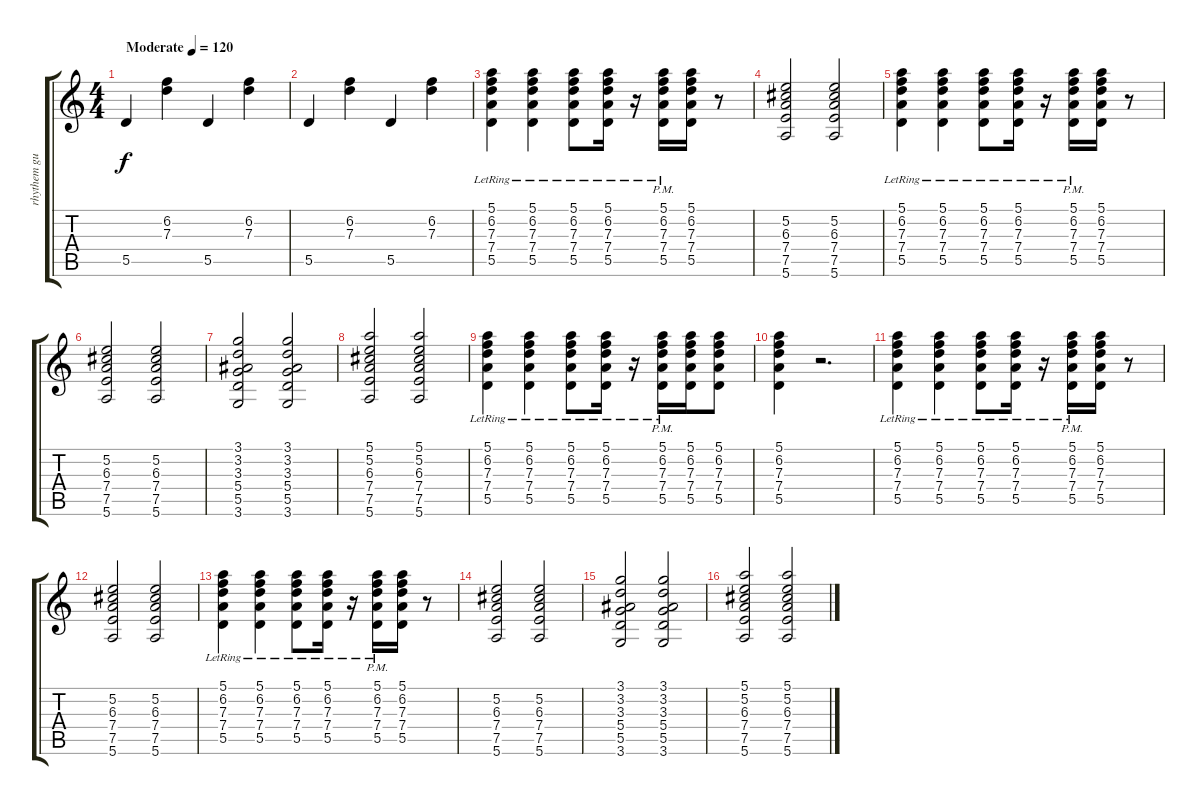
\track ("rhythem guitar" "rhythem gu") {instrument electricguitarclean}
\staff {score tabs}
\tuning (E4 B3 G3 D3 A2 E2) {hide}
\ts (4 4)
\tempo (120 "Moderate")
\clef g2
\ks c
5.5.4{dy f instrument electricguitarclean} (6.2 7.3).4 5.5.4 (6.2 7.3).4 |
5.5.4 (6.2 7.3).4 5.5.4 (6.2 7.3).4 |
(5.1{lr} 6.2{lr} 7.3{lr} 7.4{lr} 5.5{lr}).4 (5.1{lr} 6.2{lr} 7.3{lr} 7.4{lr} 5.5{lr}).4 (5.1{lr} 6.2{lr} 7.3{lr} 7.4{lr} 5.5{lr}).8 (5.1{lr} 6.2{lr} 7.3{lr} 7.4{lr} 5.5{lr}).16 r.16 (5.1{pm lr} 6.2{pm lr} 7.3{pm lr} 7.4{pm lr} 5.5{pm lr}).16 (5.1 6.2 7.3 7.4 5.5).16 r.8 |
(5.2 6.3 7.4 7.5 5.6).2 (5.2 6.3 7.4 7.5 5.6).2 |
(5.1{lr} 6.2{lr} 7.3{lr} 7.4{lr} 5.5{lr}).4 (5.1{lr} 6.2{lr} 7.3{lr} 7.4{lr} 5.5{lr}).4 (5.1{lr} 6.2{lr} 7.3{lr} 7.4{lr} 5.5{lr}).8 (5.1{lr} 6.2{lr} 7.3{lr} 7.4{lr} 5.5{lr}).16 r.16 (5.1{pm lr} 6.2{pm lr} 7.3{pm lr} 7.4{pm lr} 5.5{pm lr}).16 (5.1 6.2 7.3 7.4 5.5).16 r.8 |
(5.2 6.3 7.4 7.5 5.6).2 (5.2 6.3 7.4 7.5 5.6).2 |
(3.1 3.2 3.3 5.4 5.5 3.6).2 (3.1 3.2 3.3 5.4 5.5 3.6).2 |
(5.1 5.2 6.3 7.4 7.5 5.6).2 (5.1 5.2 6.3 7.4 7.5 5.6).2 |
(5.1{lr} 6.2{lr} 7.3{lr} 7.4{lr} 5.5{lr}).4 (5.1{lr} 6.2{lr} 7.3{lr} 7.4{lr} 5.5{lr}).4 (5.1{lr} 6.2{lr} 7.3{lr} 7.4{lr} 5.5{lr}).8 (5.1{lr} 6.2{lr} 7.3{lr} 7.4{lr} 5.5{lr}).16 r.16 (5.1{pm lr} 6.2{pm lr} 7.3{pm lr} 7.4{pm lr} 5.5{pm lr}).16 (5.1 6.2 7.3 7.4 5.5).16 (5.1 6.2 7.3 7.4 5.5).8 |
(5.1 6.2 7.3 7.4 5.5).4 r.2{d} |
(5.1{lr} 6.2{lr} 7.3{lr} 7.4{lr} 5.5{lr}).4 (5.1{lr} 6.2{lr} 7.3{lr} 7.4{lr} 5.5{lr}).4 (5.1{lr} 6.2{lr} 7.3{lr} 7.4{lr} 5.5{lr}).8 (5.1{lr} 6.2{lr} 7.3{lr} 7.4{lr} 5.5{lr}).16 r.16 (5.1{pm lr} 6.2{pm lr} 7.3{pm lr} 7.4{pm lr} 5.5{pm lr}).16 (5.1 6.2 7.3 7.4 5.5).16 r.8 |
(5.2 6.3 7.4 7.5 5.6).2 (5.2 6.3 7.4 7.5 5.6).2 |
(5.1{lr} 6.2{lr} 7.3{lr} 7.4{lr} 5.5{lr}).4 (5.1{lr} 6.2{lr} 7.3{lr} 7.4{lr} 5.5{lr}).4 (5.1{lr} 6.2{lr} 7.3{lr} 7.4{lr} 5.5{lr}).8 (5.1{lr} 6.2{lr} 7.3{lr} 7.4{lr} 5.5{lr}).16 r.16 (5.1{pm lr} 6.2{pm lr} 7.3{pm lr} 7.4{pm lr} 5.5{pm lr}).16 (5.1 6.2 7.3 7.4 5.5).16 r.8 |
(5.2 6.3 7.4 7.5 5.6).2 (5.2 6.3 7.4 7.5 5.6).2 |
(3.1 3.2 3.3 5.4 5.5 3.6).2 (3.1 3.2 3.3 5.4 5.5 3.6).2 |
(5.1 5.2 6.3 7.4 7.5 5.6).2 (5.1 5.2 6.3 7.4 7.5 5.6).2
